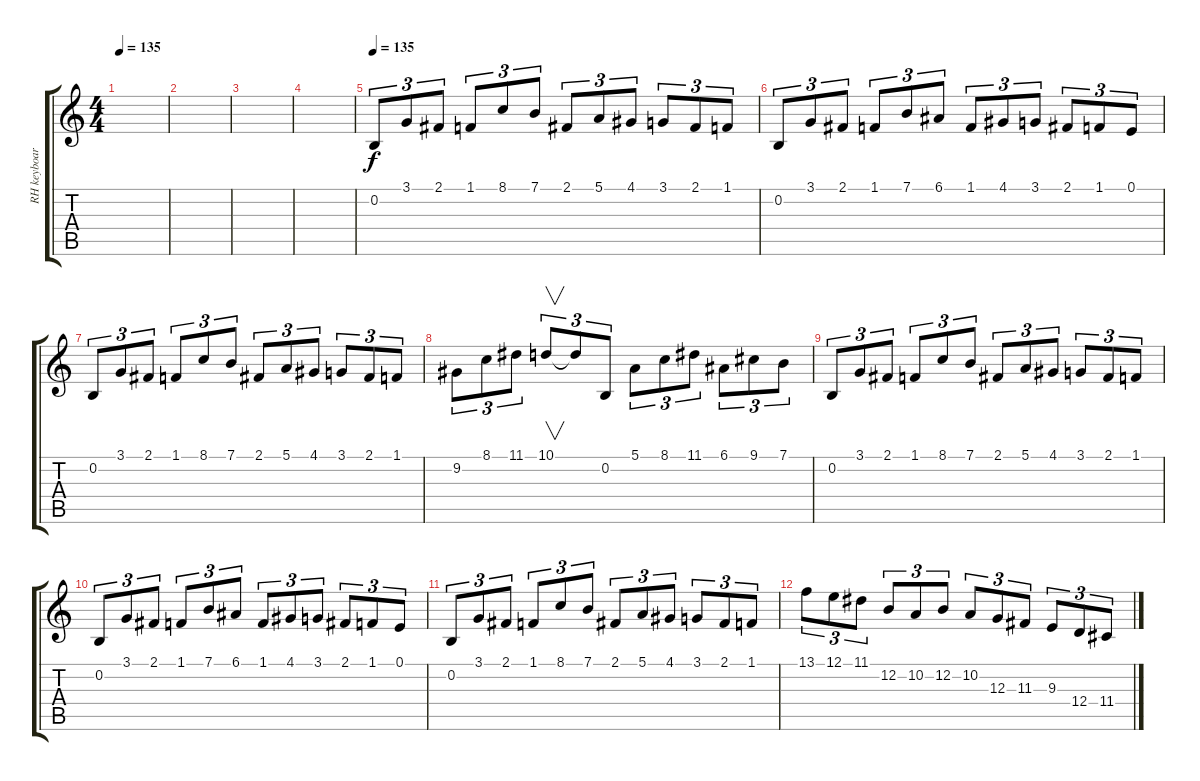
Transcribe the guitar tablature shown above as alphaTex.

\track ("RH keyboard" "RH keyboar") {instrument lead2sawtooth}
\staff {score tabs}
\tuning (E4 B3 G3 D3 A2 E2) {hide}
\ts (4 4)
\tempo 135
\clef g2
\ks c
|
|
|
|
\tempo 135
0.2.8{tu (3 2) volume 13 instrument fx1rain} 3.1.8{tu (3 2)} 2.1.8{tu (3 2)} 1.1.8{tu (3 2)} 8.1.8{tu (3 2)} 7.1.8{tu (3 2)} 2.1.8{tu (3 2)} 5.1.8{tu (3 2)} 4.1.8{tu (3 2)} 3.1.8{tu (3 2)} 2.1.8{tu (3 2)} 1.1.8{tu (3 2)} |
0.2.8{tu (3 2)} 3.1.8{tu (3 2)} 2.1.8{tu (3 2)} 1.1.8{tu (3 2)} 7.1.8{tu (3 2)} 6.1.8{tu (3 2)} 1.1.8{tu (3 2)} 4.1.8{tu (3 2)} 3.1.8{tu (3 2)} 2.1.8{tu (3 2)} 1.1.8{tu (3 2)} 0.1.8{tu (3 2)} |
0.2.8{tu (3 2)} 3.1.8{tu (3 2)} 2.1.8{tu (3 2)} 1.1.8{tu (3 2)} 8.1.8{tu (3 2)} 7.1.8{tu (3 2)} 2.1.8{tu (3 2)} 5.1.8{tu (3 2)} 4.1.8{tu (3 2)} 3.1.8{tu (3 2)} 2.1.8{tu (3 2)} 1.1.8{tu (3 2)} |
9.2.8{tu (3 2)} 8.1.8{tu (3 2)} 11.1.8{tu (3 2)} 10.1.8{v tu (3 2)} 10.1{t}.8{tu (3 2)} 0.2.8{tu (3 2)} 5.1.8{tu (3 2)} 8.1.8{tu (3 2)} 11.1.8{tu (3 2)} 6.1.8{tu (3 2)} 9.1.8{tu (3 2)} 7.1.8{tu (3 2)} |
0.2.8{tu (3 2) volume 13 instrument fx1rain} 3.1.8{tu (3 2)} 2.1.8{tu (3 2)} 1.1.8{tu (3 2)} 8.1.8{tu (3 2)} 7.1.8{tu (3 2)} 2.1.8{tu (3 2)} 5.1.8{tu (3 2)} 4.1.8{tu (3 2)} 3.1.8{tu (3 2)} 2.1.8{tu (3 2)} 1.1.8{tu (3 2)} |
0.2.8{tu (3 2)} 3.1.8{tu (3 2)} 2.1.8{tu (3 2)} 1.1.8{tu (3 2)} 7.1.8{tu (3 2)} 6.1.8{tu (3 2)} 1.1.8{tu (3 2)} 4.1.8{tu (3 2)} 3.1.8{tu (3 2)} 2.1.8{tu (3 2)} 1.1.8{tu (3 2)} 0.1.8{tu (3 2)} |
0.2.8{tu (3 2)} 3.1.8{tu (3 2)} 2.1.8{tu (3 2)} 1.1.8{tu (3 2)} 8.1.8{tu (3 2)} 7.1.8{tu (3 2)} 2.1.8{tu (3 2)} 5.1.8{tu (3 2)} 4.1.8{tu (3 2)} 3.1.8{tu (3 2)} 2.1.8{tu (3 2)} 1.1.8{tu (3 2)} |
13.1.8{tu (3 2)} 12.1.8{tu (3 2)} 11.1.8{tu (3 2)} 12.2.8{tu (3 2)} 10.2.8{tu (3 2)} 12.2.8{tu (3 2)} 10.2.8{tu (3 2)} 12.3.8{tu (3 2)} 11.3.8{tu (3 2)} 9.3.8{tu (3 2)} 12.4.8{tu (3 2)} 11.4.8{tu (3 2)}
